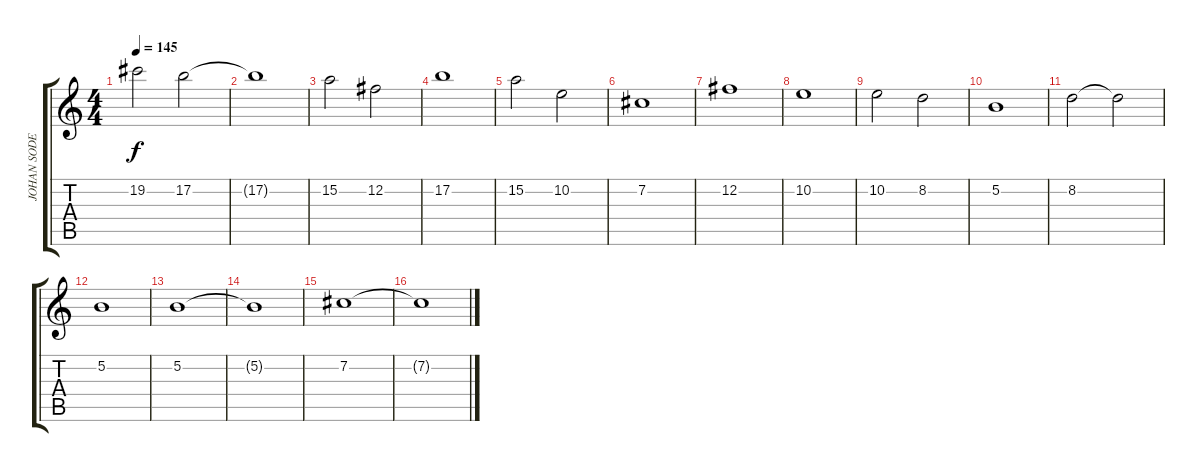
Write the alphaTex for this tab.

\track ("JOHAN SODERBERG" "JOHAN SODE") {instrument distortionguitar}
\staff {score tabs}
\tuning (B3 Gb3 D3 A2 E2 B1) {hide}
\ts (4 4)
\tempo 145
\clef g2
\ks c
19.2.2{dy f instrument distortionguitar} 17.2.2 |
17.2{t}.1 |
15.2.2 12.2.2 |
17.2.1 |
15.2.2 10.2.2 |
7.2.1 |
12.2.1 |
10.2.1 |
10.2.2 8.2.2 |
5.2.1 |
8.2.2 8.2{t}.2 |
5.2.1 |
5.2.1 |
5.2{t}.1 |
7.2.1 |
7.2{t}.1
